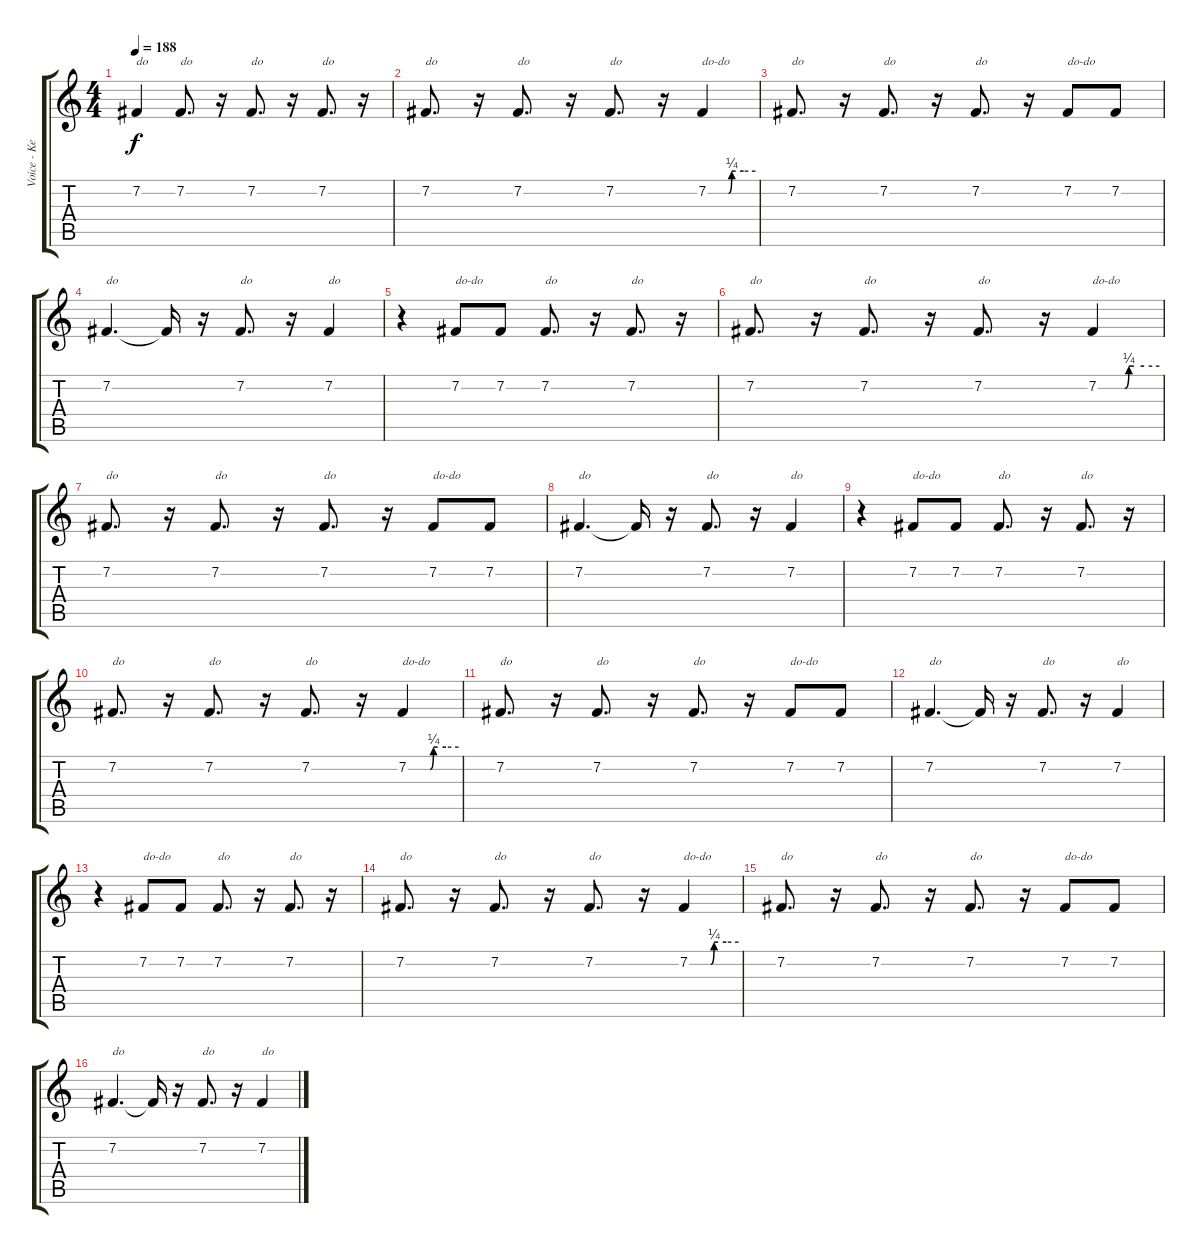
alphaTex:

\track ("Voice - Kelly" "Voice - Ke") {instrument cello}
\staff {score tabs}
\tuning (E4 B3 G3 D3 A2 E2) {hide}
\ts (4 4)
\tempo 188
\clef g2
\ks c
7.2.4{txt "do" dy f volume 13} 7.2.8{d txt "do"} r.16 7.2.8{d txt "do"} r.16 7.2.8{d txt "do"} r.16 |
7.2.8{d txt "do"} r.16 7.2.8{d txt "do"} r.16 7.2.8{d txt "do"} r.16 7.2{be (custom 0 0 15 0 20 0 26 0 30 1 35 1 45 1 60 1)}.4{txt "do-do"} |
7.2.8{d txt "do"} r.16 7.2.8{d txt "do"} r.16 7.2.8{d txt "do"} r.16 7.2.8{txt "do-do"} 7.2.8 |
7.2.4{d txt "do"} 7.2{t}.16 r.16 7.2.8{d txt "do"} r.16 7.2.4{txt "do"} |
r.4 7.2.8{txt "do-do"} 7.2.8 7.2.8{d txt "do"} r.16 7.2.8{d txt "do"} r.16 |
7.2.8{d txt "do"} r.16 7.2.8{d txt "do"} r.16 7.2.8{d txt "do"} r.16 7.2{be (custom 0 0 15 0 20 0 26 0 30 1 35 1 45 1 60 1)}.4{txt "do-do"} |
7.2.8{d txt "do"} r.16 7.2.8{d txt "do"} r.16 7.2.8{d txt "do"} r.16 7.2.8{txt "do-do"} 7.2.8 |
7.2.4{d txt "do"} 7.2{t}.16 r.16 7.2.8{d txt "do"} r.16 7.2.4{txt "do"} |
r.4 7.2.8{txt "do-do"} 7.2.8 7.2.8{d txt "do"} r.16 7.2.8{d txt "do"} r.16 |
7.2.8{d txt "do"} r.16 7.2.8{d txt "do"} r.16 7.2.8{d txt "do"} r.16 7.2{be (custom 0 0 15 0 20 0 26 0 30 1 35 1 45 1 60 1)}.4{txt "do-do"} |
7.2.8{d txt "do"} r.16 7.2.8{d txt "do"} r.16 7.2.8{d txt "do"} r.16 7.2.8{txt "do-do"} 7.2.8 |
7.2.4{d txt "do"} 7.2{t}.16 r.16 7.2.8{d txt "do"} r.16 7.2.4{txt "do"} |
r.4 7.2.8{txt "do-do"} 7.2.8 7.2.8{d txt "do"} r.16 7.2.8{d txt "do"} r.16 |
7.2.8{d txt "do"} r.16 7.2.8{d txt "do"} r.16 7.2.8{d txt "do"} r.16 7.2{be (custom 0 0 15 0 20 0 26 0 30 1 35 1 45 1 60 1)}.4{txt "do-do"} |
7.2.8{d txt "do"} r.16 7.2.8{d txt "do"} r.16 7.2.8{d txt "do"} r.16 7.2.8{txt "do-do"} 7.2.8 |
7.2.4{d txt "do"} 7.2{t}.16 r.16 7.2.8{d txt "do"} r.16 7.2.4{txt "do"}
